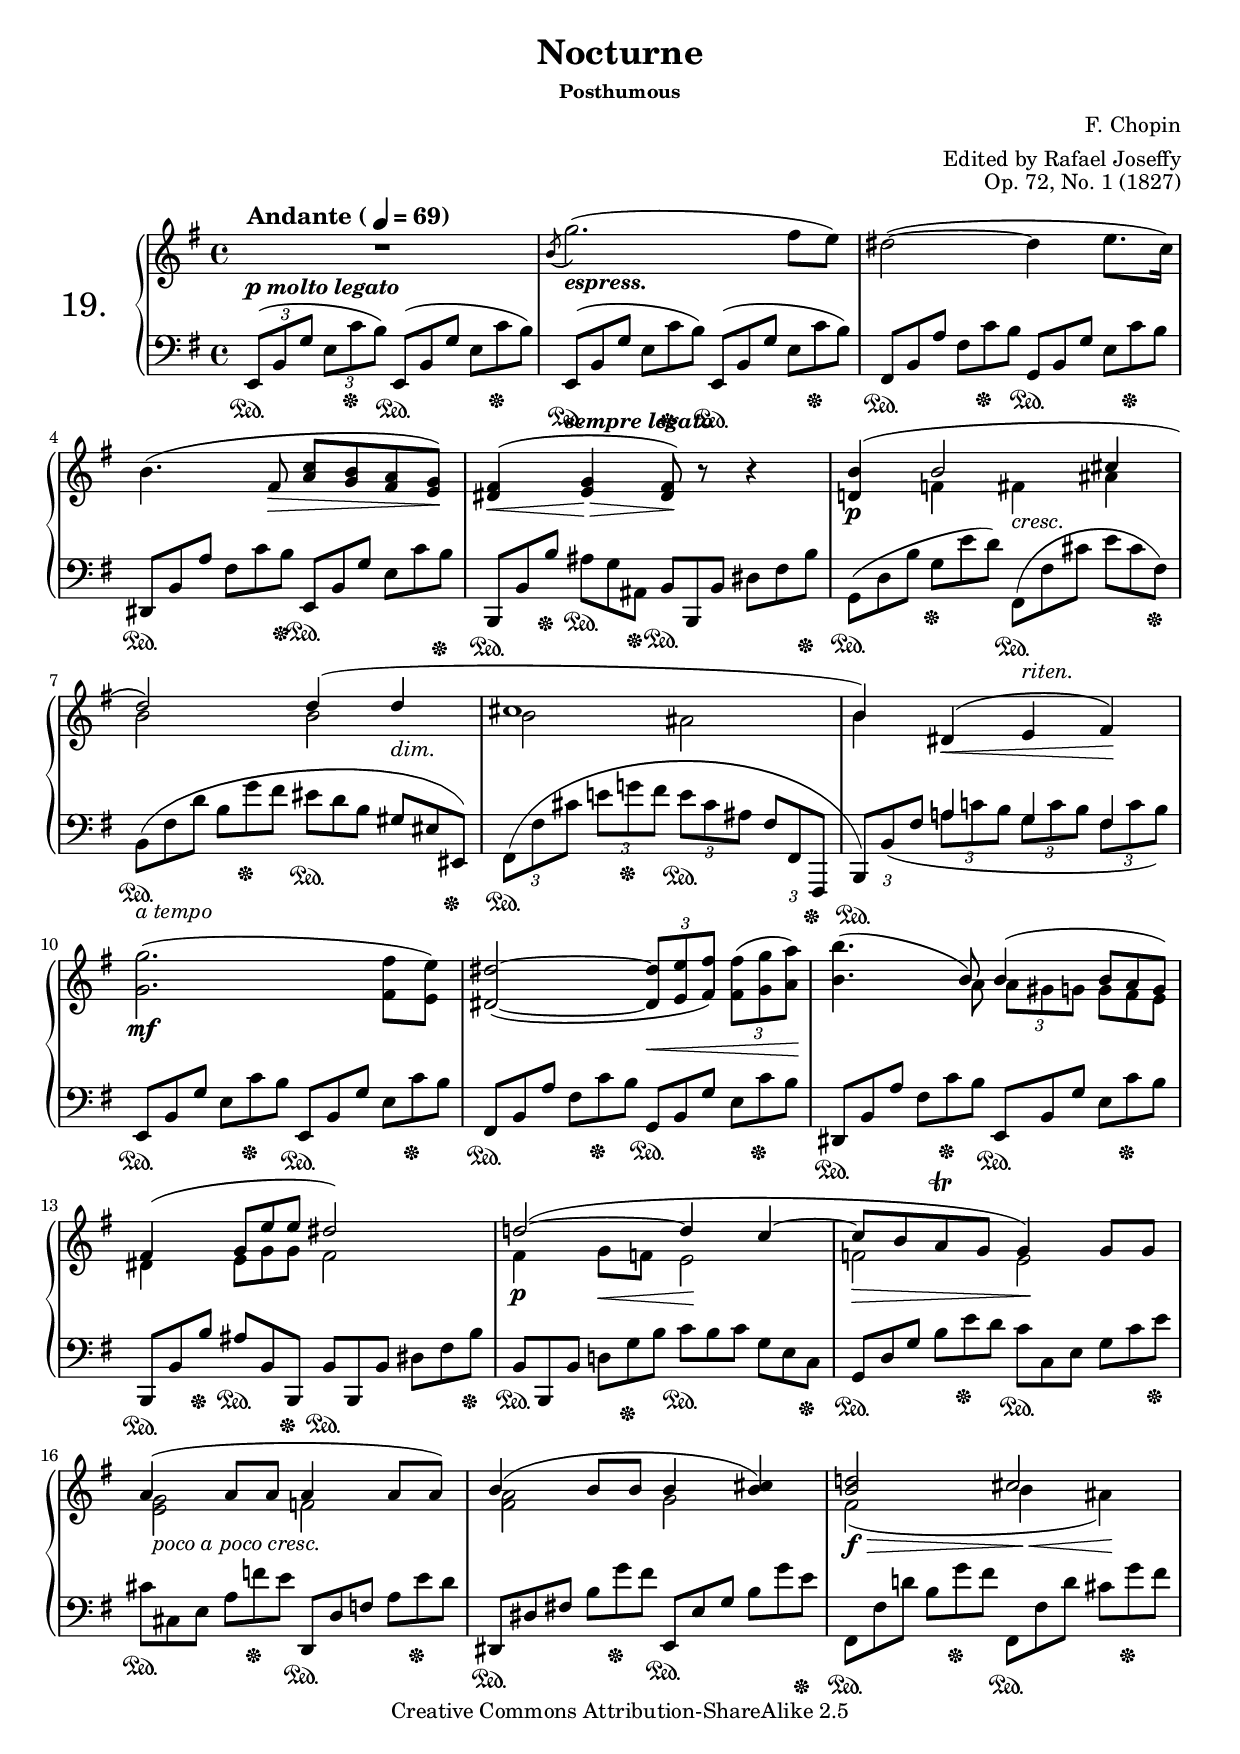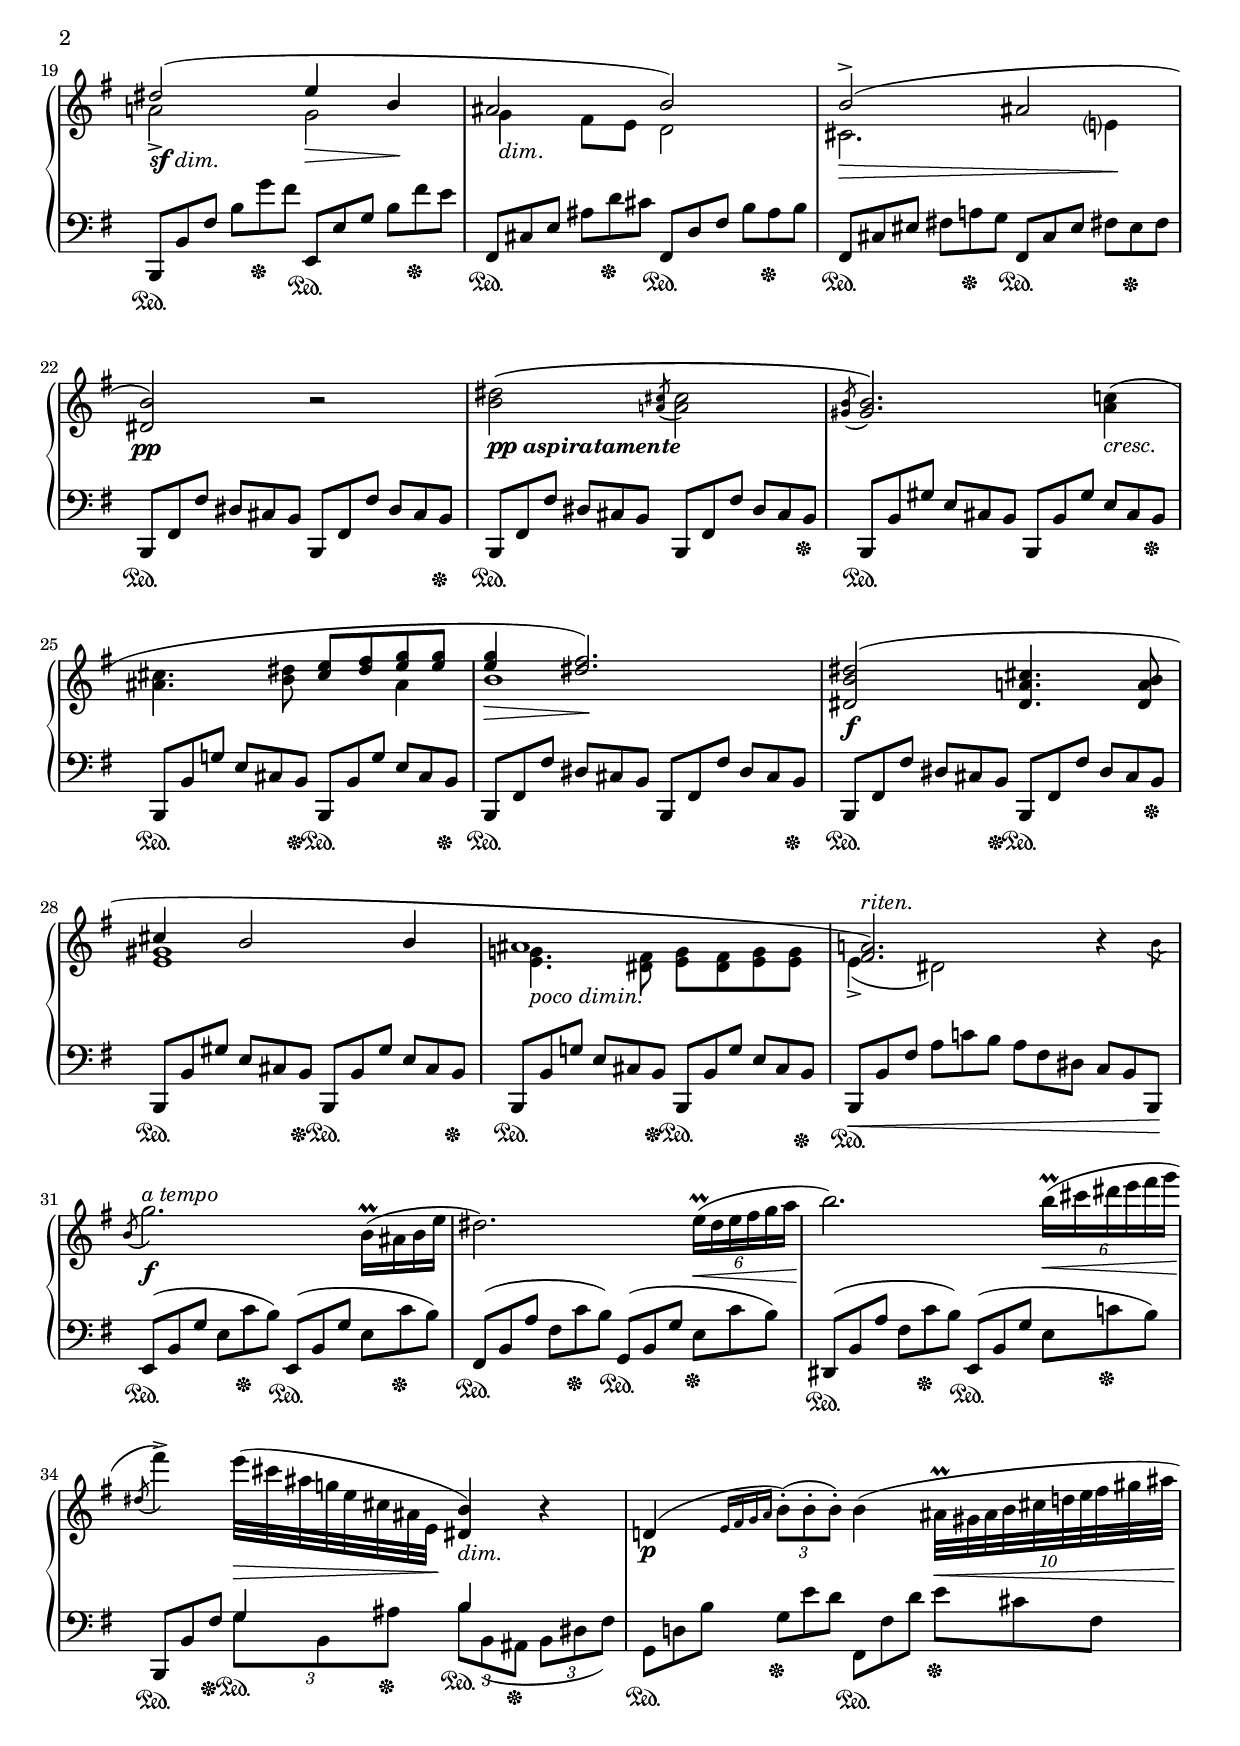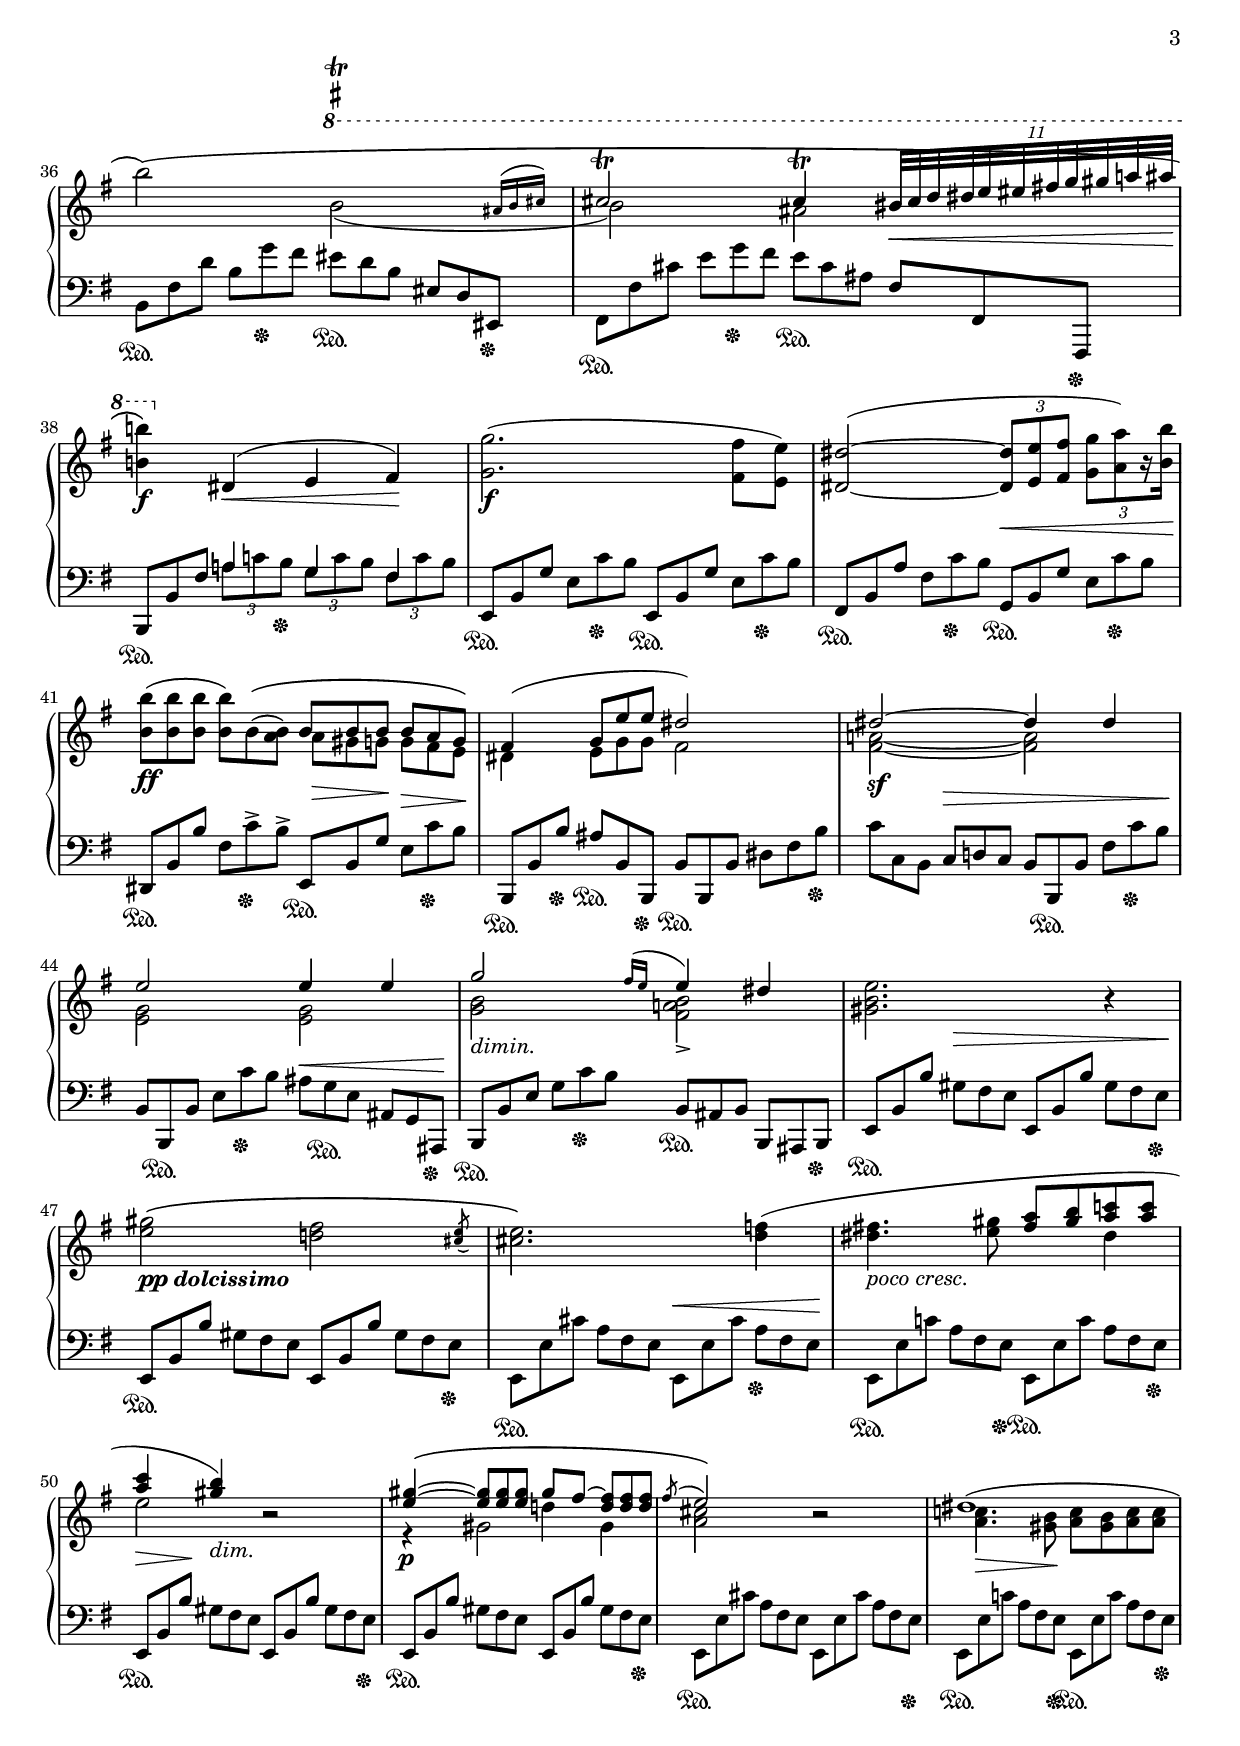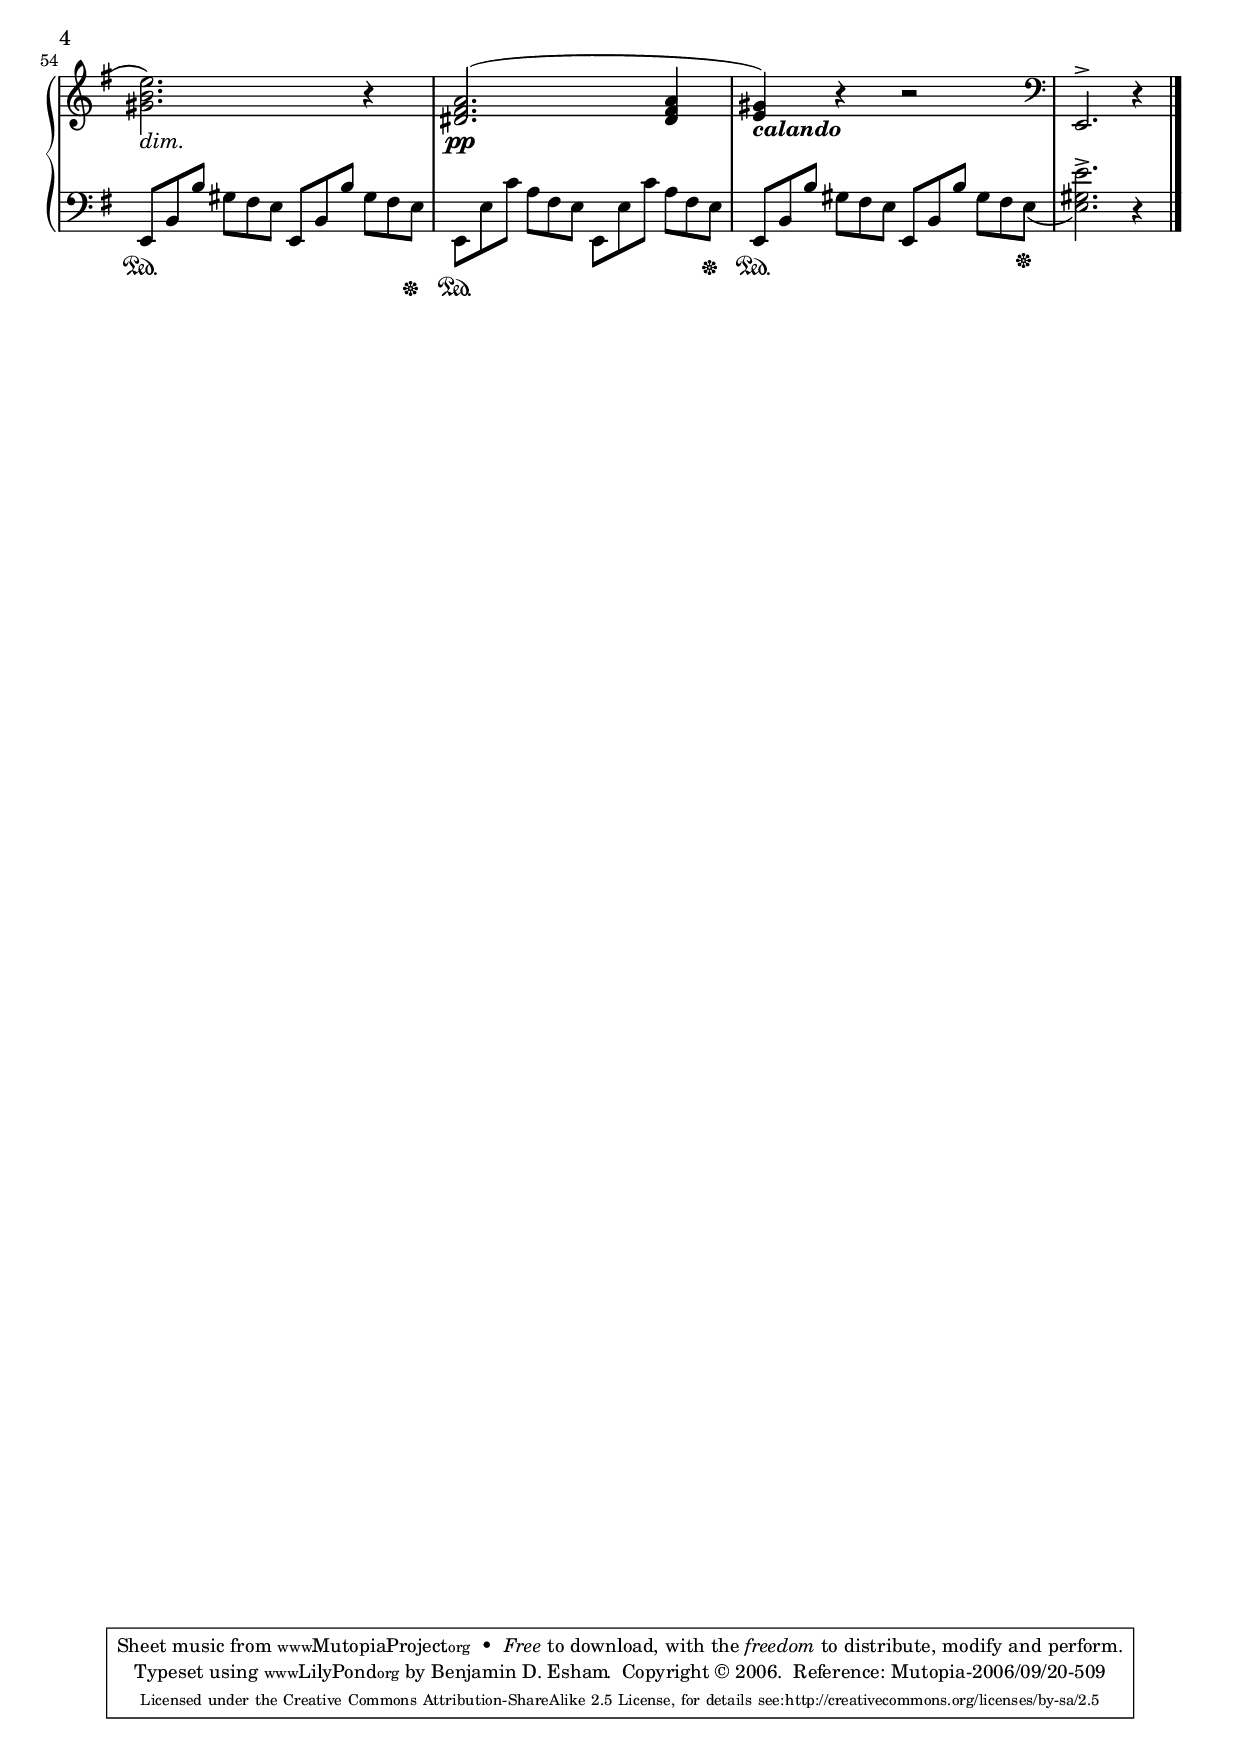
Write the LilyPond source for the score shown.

\version "2.8.6"

% Nocturne No. 19 in E minor
% F. Chopin - Op. 72, No. 1
% 
% typeset by Benjamin Esham <bdesham@gmail.com>
%
% This file was last updated on 2006-09-19.
%
% This music is part of the Mutopia project (http://www.MutopiaProject.org/).
% Copyright (c) The Mutopia Project and Benjamin Esham, 2004–2006.
%
% This work is licensed under the Creative Commons Attribution-ShareAlike License 2.5.
% To view a copy of that license visit http://creativecommons.org/licenses/by-sa/2.5/
% or send a letter to Creative Commons, 559 Nathan Abbott Way, Stanford, CA 94305, USA.
% 
% HISTORY
%
% - 2004-12-13: initial release.
% - 2005-07-21: updated version to 2.6.0 (though with no actual changes).
% - 2005-08-02: tweaked size to fit on four letter-sized pages with Mutopia footer.
%               (Re-)added the large "19." at the beginning of the grand staff.
% - 2006-09-19: fixed two errors pointed out by Aron F. (thanks!) and updated the
%               syntax for Lilypond 2.8.
%
% NOTES
% 
% - There are no fingerings in this version.  I may add them in a later version.
% 
% BUGS -- if you have ideas for fixing any of these, please e-mail me!
% 
% - MIDI output is broken-- there is a noticeable delay between the top and bottom
%   voices by the end of the song.  This may be caused by acciaccatura.
% - A number of phrasing slurs are used; these should be "normal" slurs, but those
%   would be broken by acciaccatura.
% - The grace note at the end of measure 30 in the right hand should be slurred
%   to the G dotted half note in measure 31.
% - In measure 51, the D quarter note in the right hand should be tied to the D eighth
%   note immediately after it, and there should be an arpeggiation sign to the left of
%   the D quarter note and the G eighth note above it.
% - In the right hand in measure 36, the grace notes should not be slurred.
% - In the right hand in measures 13 and 42, the first G eighth note (in the upper
%   voice) should be tied to the second one (in the lower voice).
% - In the right hand in measure 45, the grace notes (F-sharp and E) should be slurred.

%%
%% MACROS
%%

% some stuff to assist with polyphony
up = {\stemUp \slurUp \phrasingSlurUp}
down = {\stemDown \slurDown \phrasingSlurDown}
sreset = {\stemNeutral \slurNeutral \phrasingSlurNeutral}

% don't display the numbers (or brackets) on tuplets
tupletNumbersOff = {
	\override TupletBracket #'bracket-visibility = ##f
	\override TupletNumber #'transparent = ##t
}

% reset \tupletNumbersOff
tupletNumbersOn = {
	\revert TupletBracket #'bracket-visibility
	\override TupletNumber #'transparent = ##f
}

% display the tuplet number for this next tuplet only
tupletNumbersOnce = { \once \override TupletNumber #'transparent = ##f }

% shorter versions of the pedal commands
pd = \sustainDown
pu = \sustainUp

%%
%% MUSIC
%%

rightNotes = \relative c''{
	\time 4/4
	\key e \minor
	\clef treble

	\set Staff.tupletSpannerDuration = #(ly:make-moment 1 4)
	\tupletNumbersOff

	\context Voice = main {
		
		% this is a kludge to get the text to be left-aligned in the measure but keep
		% the rest center-aligned in the measure.
		s4*0^\markup{\large{\bold{Andante (\note #"4" #0.8 = 69)}}}
			_\markup{\dynamic p \bold{\italic{molto legato}}}
			R1
		\acciaccatura b8 g'2._\markup{\bold\italic espress.}( fis8 e)
		dis2( ~ dis4 e8. c16)
		b4.( fis8-\> <a c> <g b> <fis a> <e g>-\!)
		% measure 5
		<dis fis>4-\<^( <e g>-\!-\> <dis fis>8-\!) r r4
		<d! b'>4-\p^( << \context Voice = main { \up
			b'2 cis4
			d2) d4( d_\markup{\italic dim.}
			cis1
			b4)
			\sreset
		} \\ { \down
			f4 fis_\markup{\italic cresc.} ais
			b2 b
			b2 ais
			b4
		} >> dis,4-\<^(
			\once \override TextScript #'extra-offset = #'(0.0 . 1.0)
			e^\markup{\italic riten.} fis-\!)
		% measure 10
		\once \override TextScript #'extra-offset = #'(0.0 . 1.0)
			<g g'>2.-\mf^\markup{\italic{a tempo}}( <fis fis'>8 <e e'>8)
		\tupletNumbersOn
		<dis dis'>2( ~ \times 2/3 { <dis dis'>8-\< <e e'> <fis fis'>) <fis fis'>( <g g'> <a a'>-\!) }
		\tupletNumbersOff
		<b b'>4.( << \context Voice = main { \up
			\tupletNumbersOnce b8) b4( \times 2/3 { b8 a g) }
			fis4( \times 2/3 { g8 e' e } dis2)
			\tieUp d!2( ~ d4 c ~
			% measure 15
			c8 \tieNeutral b \once \override Script #'extra-offset = #'(0.0 . 1.2) a-\trill g g4) g8 g
			a4( a8 a a4 a8 a)
			b4( b8 b b4 <b cis>)
			<b d!>2 cis
			dis2( e4-\> b-\!
			% measure 20
			ais2 b)
			b2^>( ais
			<dis, b'>2-\pp)
			\sreset
		} \\ {
			\down a'8 \times 2/3 { a gis g \tupletNumbersOff g fis e }
			dis4 \times 2/3 { e8 g g } fis2
			fis4-\p g8-\< f e2-\!
			% measure 15
			f2-\> e2-\!
			<e g>2_\markup{\italic{poco a poco cresc.}} f!
			<fis a>2 g
			fis2-\f-\>( b4-\!-\< ais-\!)
			a!2->_\markup{\dynamic sf \italic dim.} g
			% measure 20
			g4_\markup{\italic dim.} fis8 e d2
			cis2.-\> e?4-\!
			s2
		} >> r2
		
		% we have to use a phrasing slur because the acciaccatura would break a normal one
		<b' dis>2_\markup{\dynamic pp \bold\italic aspiratamente}\( \acciaccatura <a! cis>8 <a cis>2
		\acciaccatura <gis b>8 <gis b>2.\) <a c!>4_\markup{\italic cresc.}(
		% measure 25
		<ais cis>4. <b dis>8 << \context Voice = main { \up
			<cis e>8 <dis fis> <e g> <e g>
			<e g>4-\> <dis fis>2.-\!)
			<dis, b' dis>2-\f( <dis a'! cis>4. <dis a' b>8
			cis'4 b2 b4
			ais1
			% measure 30
			<fis a!>2.^\markup{\italic riten.}) r4
			\sreset
		} \\ { \down
			s4 ais
			b1
			s1
			<e, gis>1
			<e g!>4._\markup{\italic{poco dimin.}} <dis fis>8 <e g> <dis fis> <e g> <e g>
			% measure 30
			e4->( dis2) s16 s s \acciaccatura b'8 s16
		} >>
		\acciaccatura b8 g'2.-\f^\markup{\italic{a tempo}} b,16-\prall( ais b e
		\tupletNumbersOn
		dis2.) \times 4/6 { e16-\<-\prall( dis e fis g a-\! }
		b2.) \times 4/6 { b16-\<-\prall( cis dis e fis g-\! }
		\acciaccatura dis,8 fis'4->) e32-\>[( cis ais g! e cis ais e-\!] <dis b'>4_\markup{\italic dim.}) r
		% measure 35
		d!4-\p( \grace { e16[ fis g a] } \times 2/3 { b8-.)( b-. b-.) } b4(
			\times 8/10 { ais32-\<-\prall gis ais b cis d! e fis gis ais-\! }
		b2)\( #(set-octavation 1) << {
			s4 s16 s s \acciaccatura { ais16[ b cis] } s
			cis2-\trill cis4-\trill \times 8/11 { bis32-\< cis d dis e eis fis! g gis a! ais-\! }
		} \\ {
			b,2^\trill^\markup{\sharp}(
			b2) ais2
		} >>
		<b! b'!>4-\f\) #(set-octavation 0) dis,,4-\<^( e fis-\!)
		<g g'>2.-\f( <fis fis'>8 <e e'>)
		% measure 40
		<dis dis'>2( ~ \times 2/3 { <dis dis'>8-\< <e e'> <fis fis'> <g g'>[ <a a'>) r16 <b b'>-\!] }
		\tupletNumbersOff
		\times 2/3 { <b b'>8-\ff( <b b'> <b b'> <b b'>) b\(( <a b>) } << \context Voice = main { \up
			\times 2/3 { b8 b b b a g\) }
			\sreset
		} \\ { \down
			\tupletNumbersOff \times 2/3 { a8-\> gis g-\! g-\> fis e-\! }
		} >>
		<< {
			fis4( \tupletNumbersOff \times 2/3 { g8 e' e } dis2)
			dis2( ~ dis4 dis
			e2 e4 e
			% measure 45
			g2 \acciaccatura { fis16[ e] } e4 dis4
		} \\ {
			dis,4 \tupletNumbersOff \times 2/3 { e8 g g } fis2
			<fis a!>2-\sf ~ <fis a>
			<e g>2 <e g>
			% measure 45
			<g b>2_\markup{\italic dimin.} <fis a! b>->
		} >>
		<gis b e>2. r4
		% phrasing slur because acciaccatura breaks normal slur
		<e' gis>2_\markup{\dynamic pp \bold\italic dolcissimo}\( << <d! fis> { s4 s16 s s \acciaccatura <cis e>8 s16 } >>
		<cis e>2.\) <d f>4(
		<dis fis!>4._\markup{\italic{poco cresc.}} <e gis>8 << \context Voice = main { \up
			<fis a>8 <gis b> <a c!> <a c>
			% measure 50
			<a c>4 <gis b>4_\markup{\italic dim.})
			\sreset
		} \\ { \down
			s4 dis4
			% measure 50
			e2
		} >> r2
		<< { \up
			\tupletNumbersOff
			% phrasing slur because acciaccatura breaks normal slur
			<e gis>4\( ~ \times 2/3 { <e gis>8 <e gis> <e gis> } gis8 fis ~
				\times 2/3 { <d fis>8 <d fis> <d fis> }
			\acciaccatura fis8 e2\)
			\sreset
		} \\ {
			r4-\p gis,2*1/2 d'!4 gis,4
			<a cis>2
		} >> r2
		<< \context Voice = main { \up
			dis1(
			\sreset
		} \\ { \down
			<a c!>4.-\> <gis b>8-\! <a c>8 <gis b> <a c> <a c>
		} >> <gis b e>2._\markup{\italic dim.}) r4
		% measure 55
		<dis fis a>2.-\pp^( <dis fis a>4
		<e gis>4_\markup{\bold\italic calando}) r4 r2
		\clef bass
		e,,2.^> r4

		\bar "|."
		
	} % end of Voice context
}

% this part is only separate from the rest of the left hand so that the other part can
% be put in a single \times block.  the two are then \partcombined.

leftQuarterNotes = \relative c' {
	s1*8
	
	% measure 8
	s4 a! g fis
	s1*24
	
	% measure 34
	s4 g b s4
	s1*3
	
	% measure 38
	s4 a! g fis
	s1*19
}


leftNotes = \relative c' {
	\time 4/4
	\key e \minor
	\clef bass

	\set Staff.tupletSpannerDuration = #(ly:make-moment 1 4)
	
	\times 2/3 {
		e,,8\pd( b' g' e c'\pu b) \tupletNumbersOff e,,\pd( b' g' e c'\pu b)
		\once \override TextScript #'extra-offset = #'(0.0 . -2.5)
		e,,\pd_\markup{\bold{\italic{sempre legato}}}( b' g' e c'\pu b) e,,\pd( b' g' e c'\pu b)
		fis,\pd b a' fis c'\pu b g,\pd b g' e c'\pu b
		dis,,\pd b' a' fis c' b\pu e,,\pd b' g' e c' b\pu
		% measure 5
		b,,\pd b' b'\pu ais\pd g ais,\pu b\pd b, b' dis fis b\pu
		g,\pd( d' b' g\pu e' d) fis,,\pd( fis' cis' e cis fis,\pu)
		b,\pd( fis' d' b g'\pu fis eis\pd d b gis eis eis,\pu)
		% partcombining messes up these measures unless manual directions and beaming are given
		fis\pd^( fis' cis' e! g!\pu fis e\pd cis ais \stemUp fis fis, fis,\pu
		b\pd)^[ b'( fis'] \stemNeutral a! c! b g c b fis c' b)
		% measure 10
		e,,\pd b' g' e c'\pu b e,,\pd b' g' e c'\pu b
		fis,\pd b a' fis c'\pu b g,\pd b g' e c'\pu b
		dis,,\pd b' a' fis c'\pu b e,,\pd b' g' e c'\pu b
		b,,\pd b' b'\pu ais\pd b, b,\pu b'\pd b, b' dis fis b\pu
		b,\pd b, b' d! g\pu b c\pd b c g e c\pu
		% measure 15
		g\pd d' g b e\pu d c\pd c, e g c e\pu
		cis\pd cis, e a f'\pu e d,,\pd d' f a e'\pu d
		dis,,\pd dis' fis! b g'\pu fis e,,\pd e' g b g' e\pu
		fis,,\pd fis' d'! b g'\pu fis fis,,\pd fis' d' cis g'\pu fis	
		b,,,\pd b' fis' b g'\pu fis e,,\pd e' g b fis'\pu e
		% measure 20
		fis,,\pd cis' e ais d\pu cis fis,,\pd d' fis b ais\pu b
		fis,\pd cis' eis fis! a!\pu g fis,\pd cis' eis fis! eis\pu fis
		b,,\pd fis' fis' dis cis b b, fis' fis' dis cis b\pu
		b,\pd fis' fis' dis cis b b, fis' fis' dis cis b\pu
		b,\pd b' gis' e cis b b, b' gis' e cis b\pu
		% measure 25
		b,\pd b' g'! e cis b\pu b,\pd b' g' e cis b\pu
		b,\pd fis' fis' dis cis b b, fis' fis' dis cis b\pu
		b,\pd fis' fis' dis cis b\pu b,\pd fis' fis' dis cis b\pu
		b,\pd b' gis' e cis b\pu b,\pd b' gis' e cis b\pu
		b,\pd b' g'! e cis b\pu b,\pd b' g' e cis b\pu
		% measure 30
		b,-\<\pd b' fis' a c! b a fis dis c b b,-\!
		e\pd( b' g' e c'\pu b) e,,\pd( b' g' e c'\pu b)
		fis,\pd( b a' fis c'\pu b) g,\pd( b g' e\pu c' b)
		dis,,\pd( b' a' fis c'\pu b) e,,\pd( b' g' e c'!\pu b)
		b,,\pd b' fis'\pu g\pd b, ais'\pu b\pd b,( ais\pu b dis fis)
		% measure 35
		g,\pd d'! b' g\pu e' d fis,,\pd fis' d' e\pu cis fis,
		b,\pd fis' d' b g'\pu fis eis\pd d b eis, d eis,\pu
		fis\pd fis' cis' e g\pu fis e\pd cis ais fis fis, fis,\pu
		b\pd b' fis' a! c! b\pu g c b fis[ c' b]		% partcombining splits this beam otherwise
		e,,\pd b' g' e c'\pu b e,,\pd b' g' e c'\pu b
		% measure 40
		fis,\pd b a' fis c'\pu b g,\pd b g' e c'\pu b
		dis,,\pd b' b' fis c'->\pu b-> e,,\pd b' g' e c'\pu b
		b,,\pd b' b'\pu ais\pd b, b,\pu b'\pd b, b' dis fis b\pu
		% beam down to avoid collision with \sf in upper staff
		\stemDown c c, b \stemNeutral c^\> d! c b b,\pd b' fis' c'\pu b-\!
		b, b,\pd b' e c'\pu b ais^\< g\pd e ais, g ais,\pu-\!
		% measure 45
		b\pd b' e g c\pu b b,\pd ais b b, ais b\pu
		e\pd b' b' gis^\> fis e e, b' b' gis fis e\pu-\!
		e,\pd b' b' gis fis e e, b' b' gis fis e\pu
		e,\pd e' cis' a fis e e,^\< e' cis' a\pu fis e-\!
		e,\pd e' c'! a fis e\pu e,\pd e' c' a fis e\pu
		% measure 50
		e,^\>\pd b' b'-\! gis fis e e, b' b' gis fis e\pu
		e,\pd b' b' gis fis e e, b' b' gis fis e\pu
		e,\pd e' cis' a fis e e, e' cis' a fis e\pu
		e,\pd e' c'! a fis e\pu e,\pd e' c' a fis e\pu
		e,\pd b' b' gis fis e e, b' b' gis fis e\pu
		% measure 55
		e,\pd e' c' a fis e e, e' c' a fis e\pu
		e,\pd b' b' gis fis e e, b' b' gis fis e\pu_(
	}
	<e gis e'>2.->) r4

	\bar "|."
}

%#(set-default-paper-size "letter")
#(set-global-staff-size 18.7)		% 18.8+ pushes it to five pages with the mutopia footer

\header {
	title = "Nocturne"
	subtitle = \markup{\small Posthumous}
	composer = "F. Chopin"
	opus = "Op. 72, No. 1 (1827)"
	arranger = "Edited by Rafael Joseffy"
	
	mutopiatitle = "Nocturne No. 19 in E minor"
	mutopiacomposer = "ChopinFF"
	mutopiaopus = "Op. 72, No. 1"
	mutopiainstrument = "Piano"
	
	date = "1827"
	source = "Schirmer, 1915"
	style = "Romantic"
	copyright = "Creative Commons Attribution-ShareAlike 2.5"
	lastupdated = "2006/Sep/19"
	
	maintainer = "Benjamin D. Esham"
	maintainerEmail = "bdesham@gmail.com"
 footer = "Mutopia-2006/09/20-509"
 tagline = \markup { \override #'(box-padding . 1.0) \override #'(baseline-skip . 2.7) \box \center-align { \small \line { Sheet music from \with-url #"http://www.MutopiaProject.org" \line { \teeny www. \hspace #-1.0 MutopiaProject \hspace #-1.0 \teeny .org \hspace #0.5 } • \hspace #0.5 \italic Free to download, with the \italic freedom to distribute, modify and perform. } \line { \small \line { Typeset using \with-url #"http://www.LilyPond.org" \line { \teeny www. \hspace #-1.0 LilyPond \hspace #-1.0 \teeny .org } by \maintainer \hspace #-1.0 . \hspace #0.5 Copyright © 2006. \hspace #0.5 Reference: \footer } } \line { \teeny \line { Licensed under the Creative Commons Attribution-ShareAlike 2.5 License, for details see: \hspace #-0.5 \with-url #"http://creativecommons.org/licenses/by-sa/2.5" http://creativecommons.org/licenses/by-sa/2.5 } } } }
}

\score {
	\context PianoStaff <<
		\set PianoStaff.instrument = \markup{\fontsize #4 {19.} \hspace #1.0 }
		\new Staff <<
			\rightNotes
		>>
		\new Staff <<
			\set Staff.printPartCombineTexts = ##f
			\partcombine 
			\leftQuarterNotes
			\leftNotes
		>>
	>>
	
	\layout { }

	\midi { \tempo 4 = 70 }
}
